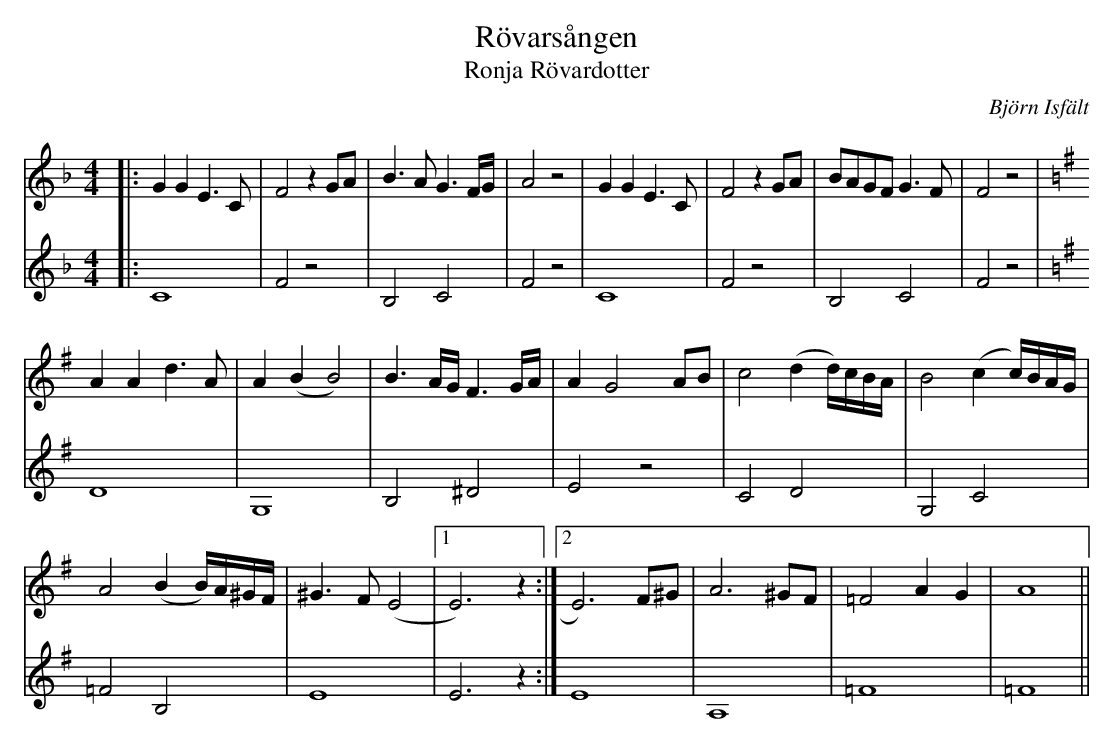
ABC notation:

X:1
T: Rövarsången
T: Ronja Rövardotter
O: Björn Isfält
K: F
M: 4/4
L: 1/8
V: 1
|: G2G2E3C | F4z2GA | B3AG3F/G/ | A4z4 | G2G2E3C | F4z2GA | BAGF G3F | F4z4 |
K: G
A2A2d3A | A2(B2B4) | B3A/G/F3G/A/ | A2G4 AB | c4(d2d/)c/B/A/ | B4(c2c/)B/A/G/ |
A4(B2B/)A/^G/F/ | ^G3F(E4 |1 E6)z2 :|2 E6)F^G | A6^GF | =F4A2G2 | A8 ||
V: 3
|: C8 | F4z4 | B,4C4 | F4z4 | C8 | F4z4 | B,4C4 | F4z4 |
K: G
D8 | G,8 | B,4^D4 | E4z4 | C4D4 | G,4C4 |
=F4B,4 | E8 | E6z2 :| E8 | A,8 | =F8 | =F8 ||
